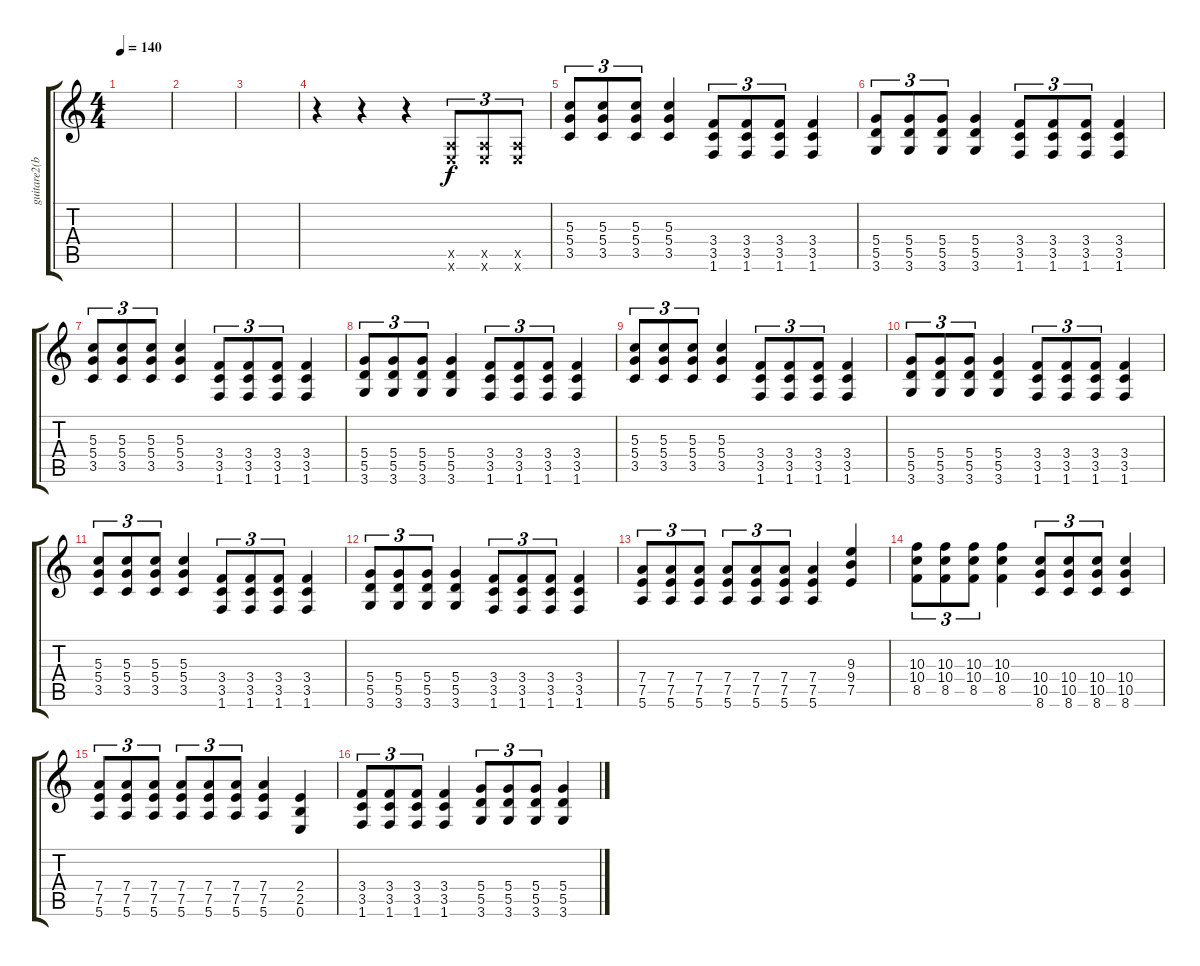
\track ("guitare2(billy joe)" "guitare2(b") {instrument overdrivenguitar}
\staff {score tabs}
\tuning (E4 B3 G3 D3 A2 E2) {hide}
\ts (4 4)
\tempo 140
\clef g2
\ks c
|
|
|
r.4 r.4 r.4 (0.5{x} 0.6{x}).8{tu (3 2)} (0.5{x} 0.6{x}).8{tu (3 2)} (0.5{x} 0.6{x}).8{tu (3 2)} |
(5.3 5.4 3.5).8{tu (3 2)} (5.3 5.4 3.5).8{tu (3 2)} (5.3 5.4 3.5).8{tu (3 2)} (5.3 5.4 3.5).4 (3.4 3.5 1.6).8{tu (3 2)} (3.4 3.5 1.6).8{tu (3 2)} (3.4 3.5 1.6).8{tu (3 2)} (3.4 3.5 1.6).4 |
(5.4 5.5 3.6).8{tu (3 2)} (5.4 5.5 3.6).8{tu (3 2)} (5.4 5.5 3.6).8{tu (3 2)} (5.4 5.5 3.6).4 (3.4 3.5 1.6).8{tu (3 2)} (3.4 3.5 1.6).8{tu (3 2)} (3.4 3.5 1.6).8{tu (3 2)} (3.4 3.5 1.6).4 |
(5.3 5.4 3.5).8{tu (3 2)} (5.3 5.4 3.5).8{tu (3 2)} (5.3 5.4 3.5).8{tu (3 2)} (5.3 5.4 3.5).4 (3.4 3.5 1.6).8{tu (3 2)} (3.4 3.5 1.6).8{tu (3 2)} (3.4 3.5 1.6).8{tu (3 2)} (3.4 3.5 1.6).4 |
(5.4 5.5 3.6).8{tu (3 2)} (5.4 5.5 3.6).8{tu (3 2)} (5.4 5.5 3.6).8{tu (3 2)} (5.4 5.5 3.6).4 (3.4 3.5 1.6).8{tu (3 2)} (3.4 3.5 1.6).8{tu (3 2)} (3.4 3.5 1.6).8{tu (3 2)} (3.4 3.5 1.6).4 |
(5.3 5.4 3.5).8{tu (3 2)} (5.3 5.4 3.5).8{tu (3 2)} (5.3 5.4 3.5).8{tu (3 2)} (5.3 5.4 3.5).4 (3.4 3.5 1.6).8{tu (3 2)} (3.4 3.5 1.6).8{tu (3 2)} (3.4 3.5 1.6).8{tu (3 2)} (3.4 3.5 1.6).4 |
(5.4 5.5 3.6).8{tu (3 2)} (5.4 5.5 3.6).8{tu (3 2)} (5.4 5.5 3.6).8{tu (3 2)} (5.4 5.5 3.6).4 (3.4 3.5 1.6).8{tu (3 2)} (3.4 3.5 1.6).8{tu (3 2)} (3.4 3.5 1.6).8{tu (3 2)} (3.4 3.5 1.6).4 |
(5.3 5.4 3.5).8{tu (3 2)} (5.3 5.4 3.5).8{tu (3 2)} (5.3 5.4 3.5).8{tu (3 2)} (5.3 5.4 3.5).4 (3.4 3.5 1.6).8{tu (3 2)} (3.4 3.5 1.6).8{tu (3 2)} (3.4 3.5 1.6).8{tu (3 2)} (3.4 3.5 1.6).4 |
(5.4 5.5 3.6).8{tu (3 2)} (5.4 5.5 3.6).8{tu (3 2)} (5.4 5.5 3.6).8{tu (3 2)} (5.4 5.5 3.6).4 (3.4 3.5 1.6).8{tu (3 2)} (3.4 3.5 1.6).8{tu (3 2)} (3.4 3.5 1.6).8{tu (3 2)} (3.4 3.5 1.6).4 |
(7.4 7.5 5.6).8{tu (3 2)} (7.4 7.5 5.6).8{tu (3 2)} (7.4 7.5 5.6).8{tu (3 2)} (7.4 7.5 5.6).8{tu (3 2)} (7.4 7.5 5.6).8{tu (3 2)} (7.4 7.5 5.6).8{tu (3 2)} (7.4 7.5 5.6).4 (9.3 9.4 7.5).4 |
(10.3 10.4 8.5).8{tu (3 2)} (10.3 10.4 8.5).8{tu (3 2)} (10.3 10.4 8.5).8{tu (3 2)} (10.3 10.4 8.5).4 (10.4 10.5 8.6).8{tu (3 2)} (10.4 10.5 8.6).8{tu (3 2)} (10.4 10.5 8.6).8{tu (3 2)} (10.4 10.5 8.6).4 |
(7.4 7.5 5.6).8{tu (3 2)} (7.4 7.5 5.6).8{tu (3 2)} (7.4 7.5 5.6).8{tu (3 2)} (7.4 7.5 5.6).8{tu (3 2)} (7.4 7.5 5.6).8{tu (3 2)} (7.4 7.5 5.6).8{tu (3 2)} (7.4 7.5 5.6).4 (2.4 2.5 0.6).4 |
(3.4 3.5 1.6).8{tu (3 2)} (3.4 3.5 1.6).8{tu (3 2)} (3.4 3.5 1.6).8{tu (3 2)} (3.4 3.5 1.6).4 (5.4 5.5 3.6).8{tu (3 2)} (5.4 5.5 3.6).8{tu (3 2)} (5.4 5.5 3.6).8{tu (3 2)} (5.4 5.5 3.6).4
